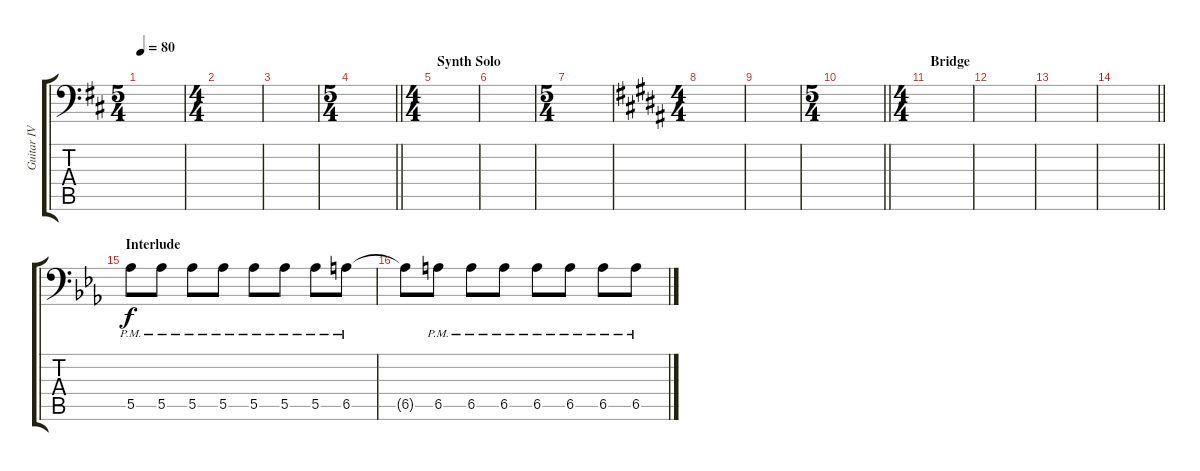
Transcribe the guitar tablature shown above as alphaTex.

\track ("Guitar IV" "Guitar IV") {instrument distortionguitar}
\staff {score tabs}
\tuning (Bb3 F3 Db3 Ab2 Eb2 Eb1) {hide}
\ts (5 4)
\tempo 80
\clef f4
\ks d
|
\ts (4 4)
|
|
\ts (5 4)
\barLineRight lightlight
|
\ts (4 4)
\section ("" "Synth Solo")
|
|
\ts (5 4)
|
\ts (4 4)
\ks b
|
|
\ts (5 4)
\barLineRight lightlight
|
\ts (4 4)
\section ("" "Bridge")
|
|
|
\barLineRight lightlight
|
\section ("" "Interlude")
\ks eb
5.5{pm}.8 5.5{pm}.8 5.5{pm}.8 5.5{pm}.8 5.5{pm}.8 5.5{pm}.8 5.5{pm}.8 6.5{pm}.8 |
6.5{t}.8 6.5{pm}.8 6.5{pm}.8 6.5{pm}.8 6.5{pm}.8 6.5{pm}.8 6.5{pm}.8 6.5{pm}.8
